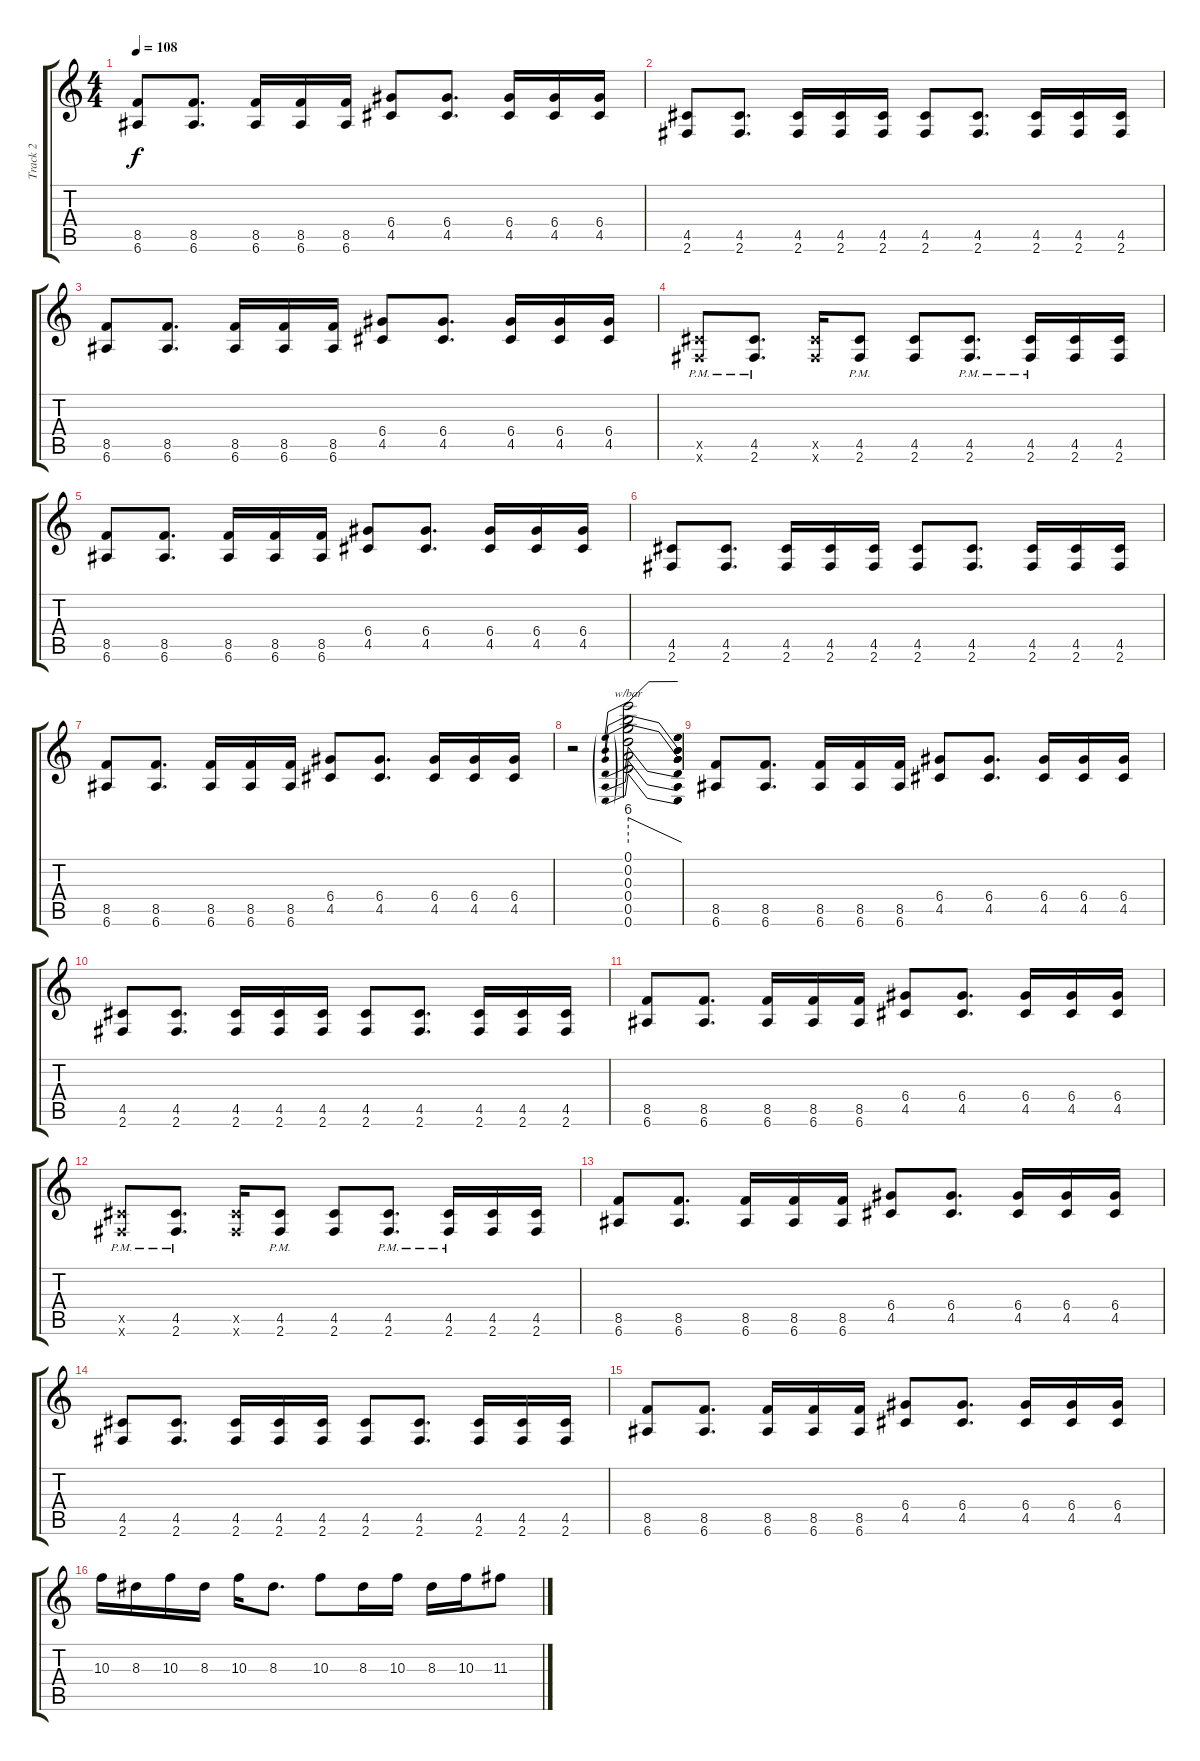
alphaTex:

\track ("Track 2" "Track 2") {instrument distortionguitar}
\staff {score tabs}
\tuning (E4 B3 G3 D3 A2 E2) {hide}
\ts (4 4)
\tempo 108
\clef g2
\ks c
(8.5 6.6).8{dy f balance 16 instrument electricguitarclean} (8.5 6.6).8{d} (8.5 6.6).16 (8.5 6.6).16 (8.5 6.6).16 (6.4 4.5).8 (6.4 4.5).8{d} (6.4 4.5).16 (6.4 4.5).16 (6.4 4.5).16 |
(4.5 2.6).8 (4.5 2.6).8{d} (4.5 2.6).16 (4.5 2.6).16 (4.5 2.6).16 (4.5 2.6).8 (4.5 2.6).8{d} (4.5 2.6).16 (4.5 2.6).16 (4.5 2.6).16 |
(8.5 6.6).8 (8.5 6.6).8{d} (8.5 6.6).16 (8.5 6.6).16 (8.5 6.6).16 (6.4 4.5).8 (6.4 4.5).8{d} (6.4 4.5).16 (6.4 4.5).16 (6.4 4.5).16 |
(4.5{pm x} 2.6{pm x}).8 (4.5{pm} 2.6{pm}).8{d} (4.5{x} 2.6{x}).16 (4.5{pm} 2.6{pm}).8 (4.5 2.6).8 (4.5{pm} 2.6{pm}).8{d} (4.5{pm} 2.6{pm}).16 (4.5 2.6).16 (4.5 2.6).16 |
(8.5 6.6).8 (8.5 6.6).8{d} (8.5 6.6).16 (8.5 6.6).16 (8.5 6.6).16 (6.4 4.5).8 (6.4 4.5).8{d} (6.4 4.5).16 (6.4 4.5).16 (6.4 4.5).16 |
(4.5 2.6).8 (4.5 2.6).8{d} (4.5 2.6).16 (4.5 2.6).16 (4.5 2.6).16 (4.5 2.6).8 (4.5 2.6).8{d} (4.5 2.6).16 (4.5 2.6).16 (4.5 2.6).16 |
(8.5 6.6).8 (8.5 6.6).8{d} (8.5 6.6).16 (8.5 6.6).16 (8.5 6.6).16 (6.4 4.5).8 (6.4 4.5).8{d} (6.4 4.5).16 (6.4 4.5).16 (6.4 4.5).16 |
r.2 (0.1 0.2 0.3 0.4 0.5 0.6).2{tbe (predivedive default 0 24 60 0)} |
(8.5 6.6).8{balance 8 instrument distortionguitar} (8.5 6.6).8{d} (8.5 6.6).16 (8.5 6.6).16 (8.5 6.6).16 (6.4 4.5).8 (6.4 4.5).8{d} (6.4 4.5).16 (6.4 4.5).16 (6.4 4.5).16 |
(4.5 2.6).8 (4.5 2.6).8{d} (4.5 2.6).16 (4.5 2.6).16 (4.5 2.6).16 (4.5 2.6).8 (4.5 2.6).8{d} (4.5 2.6).16 (4.5 2.6).16 (4.5 2.6).16 |
(8.5 6.6).8 (8.5 6.6).8{d} (8.5 6.6).16 (8.5 6.6).16 (8.5 6.6).16 (6.4 4.5).8 (6.4 4.5).8{d} (6.4 4.5).16 (6.4 4.5).16 (6.4 4.5).16 |
(4.5{pm x} 2.6{pm x}).8 (4.5{pm} 2.6{pm}).8{d} (4.5{x} 2.6{x}).16 (4.5{pm} 2.6{pm}).8 (4.5 2.6).8 (4.5{pm} 2.6{pm}).8{d} (4.5{pm} 2.6{pm}).16 (4.5 2.6).16 (4.5 2.6).16 |
(8.5 6.6).8{instrument distortionguitar} (8.5 6.6).8{d} (8.5 6.6).16 (8.5 6.6).16 (8.5 6.6).16 (6.4 4.5).8 (6.4 4.5).8{d} (6.4 4.5).16 (6.4 4.5).16 (6.4 4.5).16 |
(4.5 2.6).8 (4.5 2.6).8{d} (4.5 2.6).16 (4.5 2.6).16 (4.5 2.6).16 (4.5 2.6).8 (4.5 2.6).8{d} (4.5 2.6).16 (4.5 2.6).16 (4.5 2.6).16 |
(8.5 6.6).8{instrument distortionguitar} (8.5 6.6).8{d} (8.5 6.6).16 (8.5 6.6).16 (8.5 6.6).16 (6.4 4.5).8 (6.4 4.5).8{d} (6.4 4.5).16 (6.4 4.5).16 (6.4 4.5).16 |
10.3.16 8.3.16 10.3.16 8.3.16 10.3.16 8.3.8{d} 10.3.8 8.3.16 10.3.16 8.3.16 10.3.16 11.3.8
